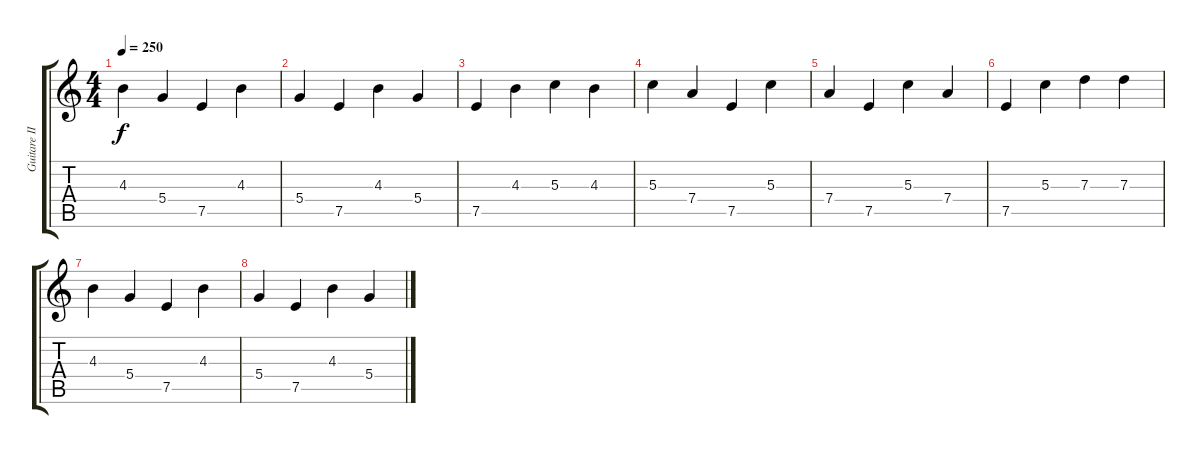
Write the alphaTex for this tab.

\track ("Guitare II" "Guitare II") {instrument acousticguitarnylon}
\staff {score tabs}
\tuning (E4 B3 G3 D3 A2 E2) {hide}
\ts (4 4)
\tempo 250
\clef g2
\ks c
4.3.4{dy f} 5.4.4 7.5.4 4.3.4 |
5.4.4 7.5.4 4.3.4 5.4.4 |
7.5.4 4.3.4 5.3.4 4.3.4 |
5.3.4 7.4.4 7.5.4 5.3.4 |
7.4.4 7.5.4 5.3.4 7.4.4 |
7.5.4 5.3.4 7.3.4 7.3.4 |
4.3.4 5.4.4 7.5.4 4.3.4 |
5.4.4 7.5.4 4.3.4 5.4.4
